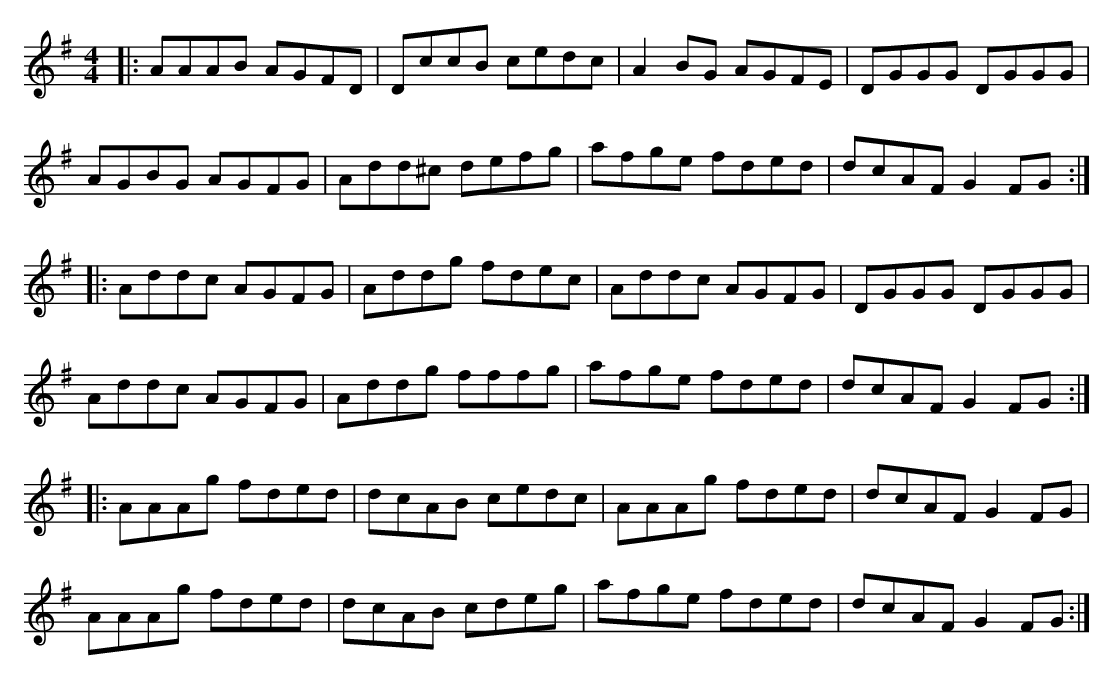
X:1
M:4/4
K:Dmix
|:AAAB AGFD|DccB cedc|A2 BG AGFE|DGGG DGGG|
AGBG AGFG|Add^c defg|afge fded|dcAF G2 FG:|
|:Addc AGFG|Addg fdec|Addc AGFG|DGGG DGGG|
Addc AGFG|Addg fffg|afge fded|dcAF G2 FG:|
|:AAAg fded|dcAB cedc|AAAg fded|dcAF G2 FG|
AAAg fded|dcAB cdeg|afge fded|dcAF G2 FG:|
